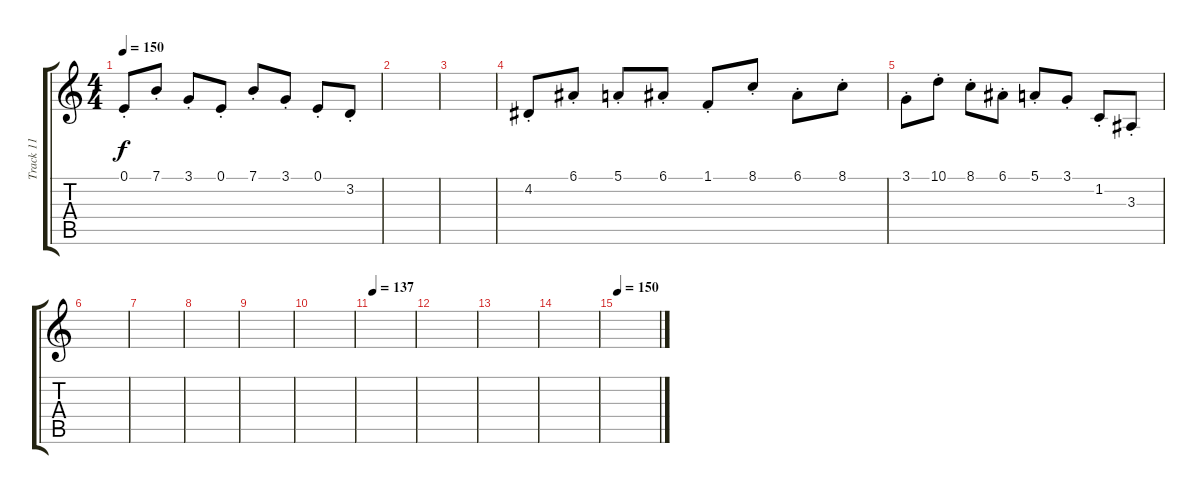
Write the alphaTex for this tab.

\track ("Track 11" "Track 11") {instrument stringensemble1}
\staff {score tabs}
\tuning (E4 B3 G3 D3 A2 E2) {hide}
\ts (4 4)
\tempo 150
\clef g2
\ks c
0.1{st}.8{dy f} 7.1{st}.8 3.1{st}.8 0.1{st}.8 7.1{st}.8 3.1{st}.8 0.1{st}.8 3.2{st}.8 |
|
|
4.2{st}.8 6.1{st}.8 5.1{st}.8 6.1{st}.8 1.1{st}.8 8.1{st}.8 6.1{st}.8 8.1{st}.8 |
3.1{st}.8 10.1{st}.8 8.1{st}.8 6.1{st}.8 5.1{st}.8 3.1{st}.8 1.2{st}.8 3.3{st}.8 |
|
|
|
|
|
\tempo 137
|
|
|
|
\tempo 150
